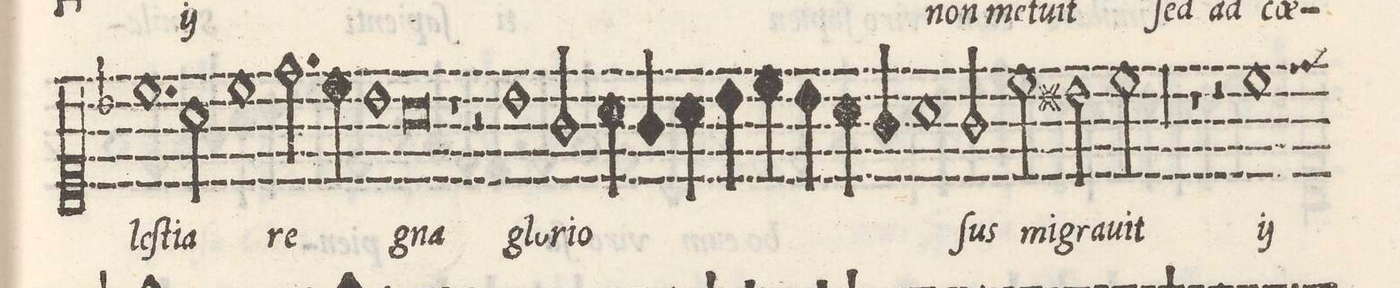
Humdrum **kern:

**kern	**text
*I"CANTVS	*
*clefC1	*
*k[b-]	*
*met(C|)	*
*M2/1	*
1.cc	-le-
=26-	=26-
2a\	-ſti-
1cc	-a
=27-	=27-
2.dd\	re-
4cc\	.
1b-	.
=28-	=28-
0a	-gna
=29-	=29-
1r	.
2r	.
1b-\	glo-
=30-	=30-
2g/	-ri-
4a\	-o-
4g/	.
4a\	.
4b-\	.
=31-	=31-
4cc\	.
4b-\	.
4a\	.
4g/	.
1a	.
=32-	=32-
2g/	-ſus
2cc\	mi-
2bn\	-gra-
2cc\	-uit
=33-	=33-
00r	.
=34-	=34-
=35-	=35-
1r	.
2r	.
*	*ij
1cc\	glo-
=36-	=36-
*custos:dd	*
*-	*-
